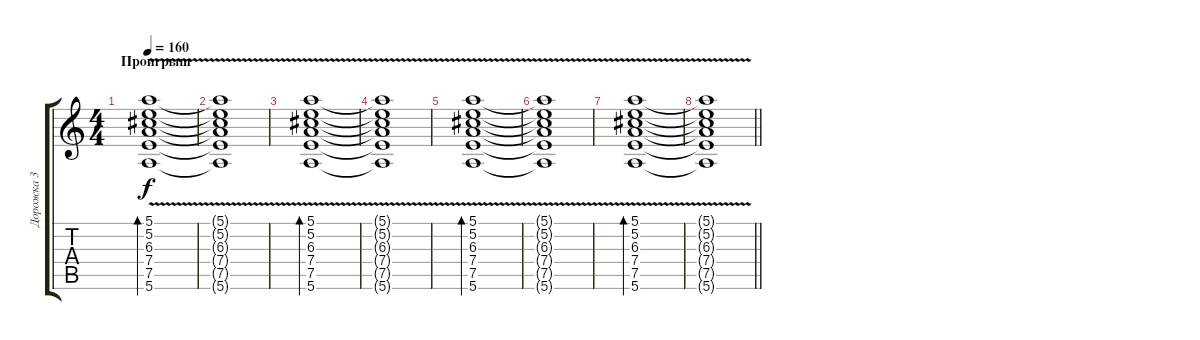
\track ("Дорожка 3" "Дорожка 3") {instrument overdrivenguitar}
\staff {score tabs}
\tuning (E4 B3 G3 D3 A2 E2) {hide}
\ts (4 4)
\section ("" "Проигрыш")
\tempo 160
\clef g2
\ks c
(5.1{v} 5.2{v} 6.3{v} 7.4{v} 7.5{v} 5.6{v}).1{bd 240 dy f} |
(5.1{t} 5.2{t} 6.3{t} 7.4{t} 7.5{t} 5.6{t}).1 |
(5.1{v} 5.2{v} 6.3{v} 7.4{v} 7.5{v} 5.6{v}).1{bd 240} |
(5.1{t} 5.2{t} 6.3{t} 7.4{t} 7.5{t} 5.6{t}).1 |
(5.1{v} 5.2{v} 6.3{v} 7.4{v} 7.5{v} 5.6{v}).1{bd 240} |
(5.1{t} 5.2{t} 6.3{t} 7.4{t} 7.5{t} 5.6{t}).1 |
(5.1{v} 5.2{v} 6.3{v} 7.4{v} 7.5{v} 5.6{v}).1{bd 240} |
\barLineRight lightlight
(5.1{t} 5.2{t} 6.3{t} 7.4{t} 7.5{t} 5.6{t}).1
